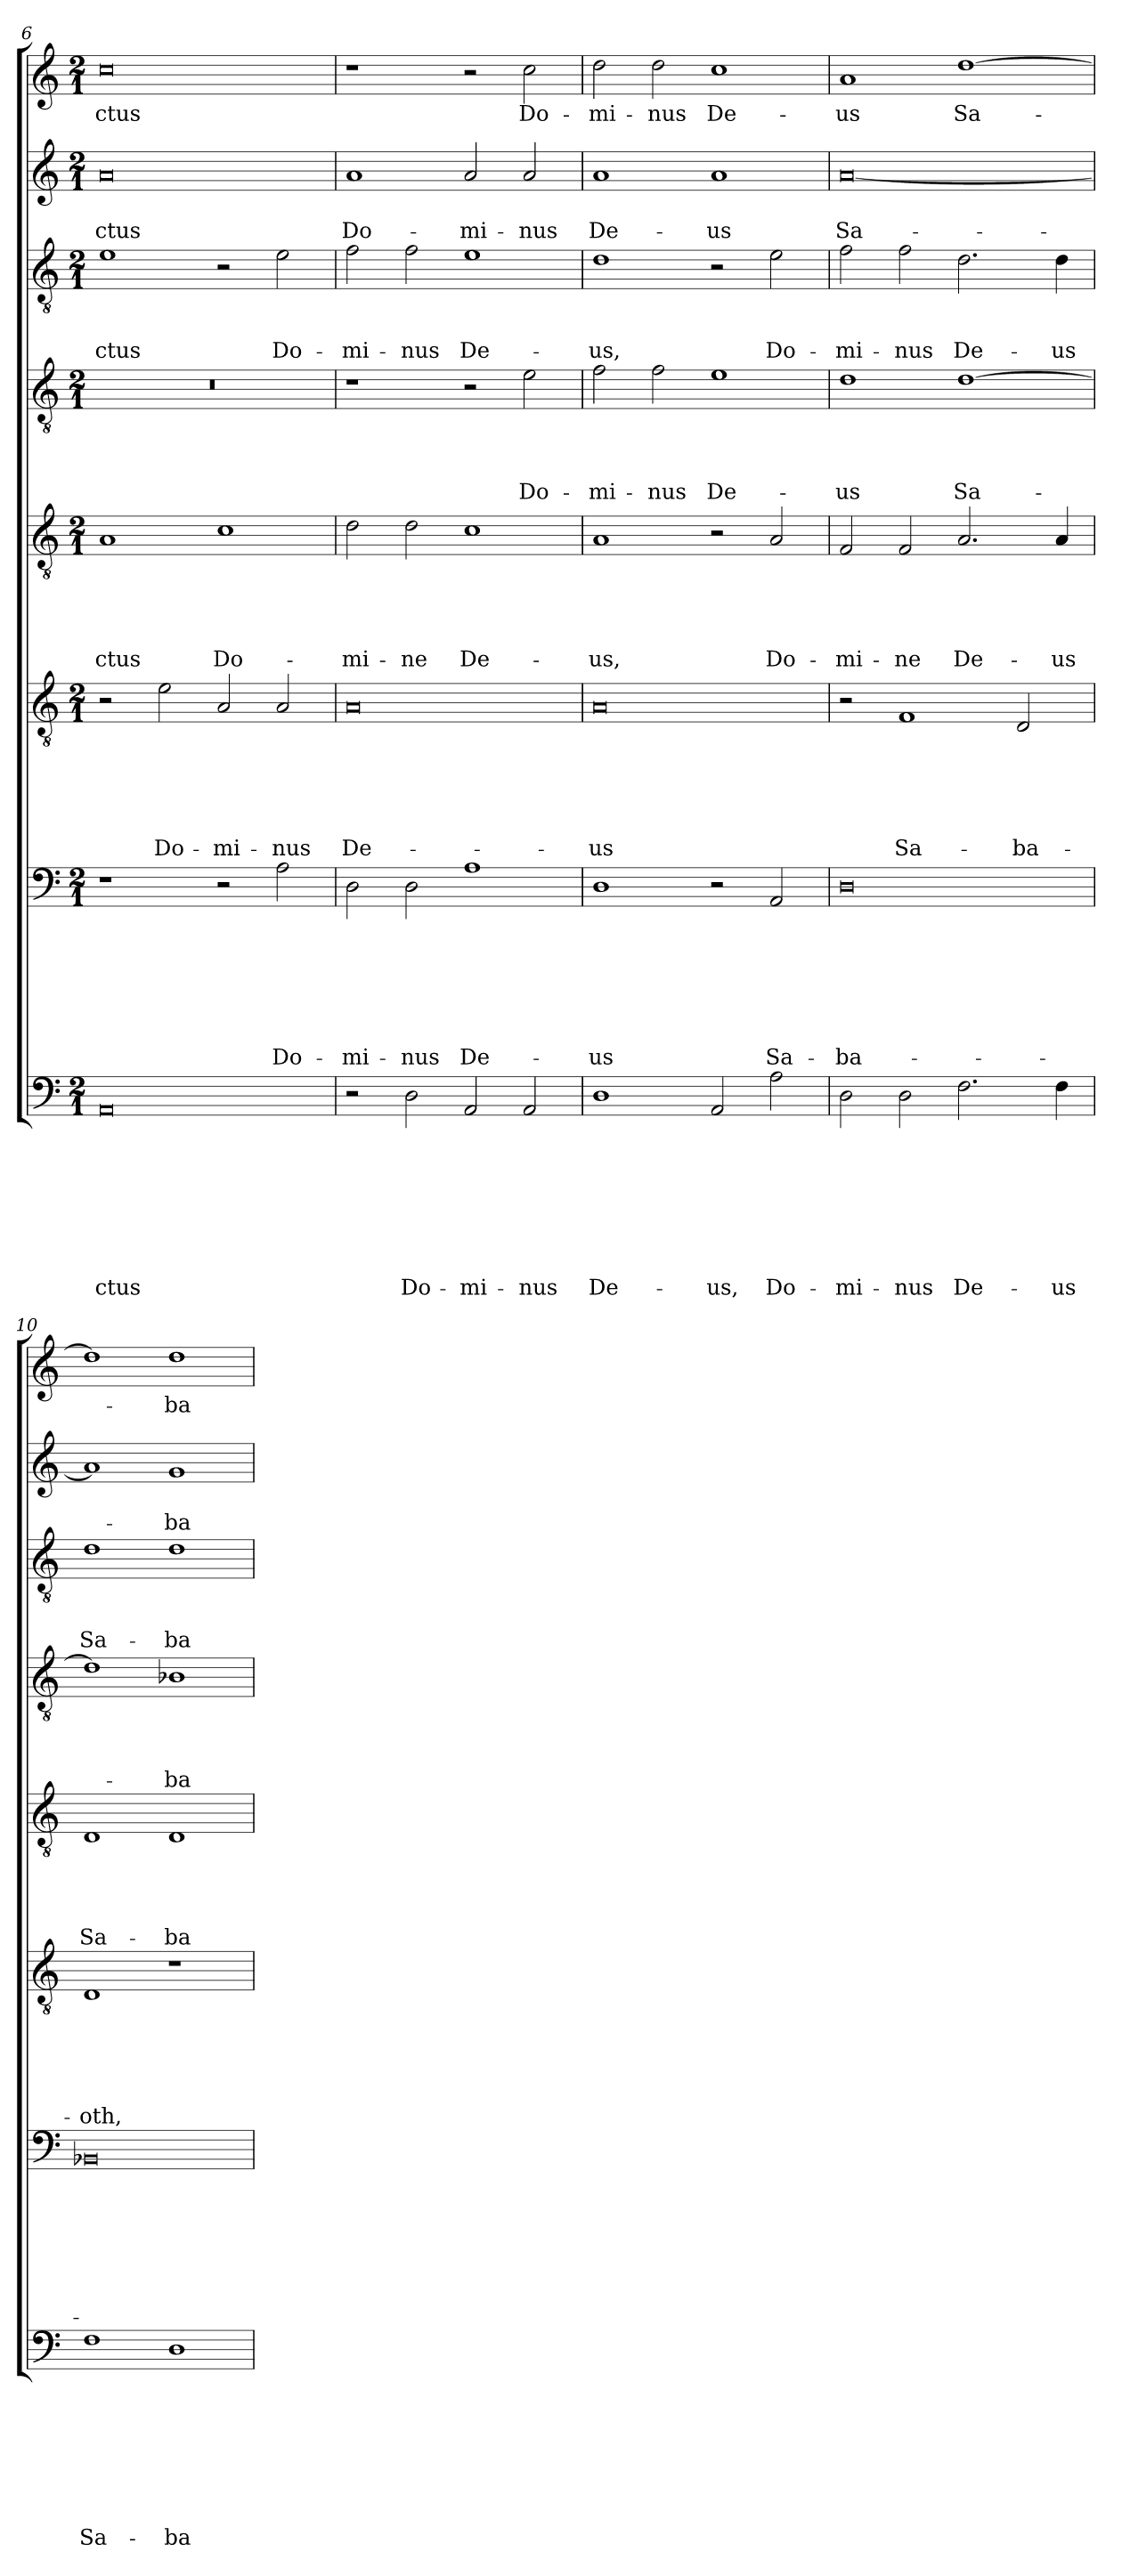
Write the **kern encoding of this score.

**kern	**text	**text	**text	**text	**text	**text	**text	**text	**kern	**text	**text	**text	**text	**text	**text	**text	**kern	**text	**text	**text	**text	**text	**text	**kern	**text	**text	**text	**text	**text	**kern	**text	**text	**text	**text	**kern	**text	**text	**text	**kern	**text	**text	**kern	**text
*part8	*part8	*part8	*part8	*part8	*part8	*part8	*part8	*part8	*part7	*part7	*part7	*part7	*part7	*part7	*part7	*part7	*part6	*part6	*part6	*part6	*part6	*part6	*part6	*part5	*part5	*part5	*part5	*part5	*part5	*part4	*part4	*part4	*part4	*part4	*part3	*part3	*part3	*part3	*part2	*part2	*part2	*part1	*part1
*staff8	*staff8	*staff8	*staff8	*staff8	*staff8	*staff8	*staff8	*staff8	*staff7	*staff7	*staff7	*staff7	*staff7	*staff7	*staff7	*staff7	*staff6	*staff6	*staff6	*staff6	*staff6	*staff6	*staff6	*staff5	*staff5	*staff5	*staff5	*staff5	*staff5	*staff4	*staff4	*staff4	*staff4	*staff4	*staff3	*staff3	*staff3	*staff3	*staff2	*staff2	*staff2	*staff1	*staff1
*clefF4	*	*	*	*	*	*	*	*	*clefF4	*	*	*	*	*	*	*	*clefGv2	*	*	*	*	*	*	*clefGv2	*	*	*	*	*	*clefGv2	*	*	*	*	*clefGv2	*	*	*	*clefG2	*	*	*clefG2	*
*k[]	*	*	*	*	*	*	*	*	*k[]	*	*	*	*	*	*	*	*k[]	*	*	*	*	*	*	*k[]	*	*	*	*	*	*k[]	*	*	*	*	*k[]	*	*	*	*k[]	*	*	*k[]	*
*C:	*	*	*	*	*	*	*	*	*C:	*	*	*	*	*	*	*	*C:	*	*	*	*	*	*	*C:	*	*	*	*	*	*C:	*	*	*	*	*C:	*	*	*	*C:	*	*	*C:	*
*M2/1	*	*	*	*	*	*	*	*	*M2/1	*	*	*	*	*	*	*	*M2/1	*	*	*	*	*	*	*M2/1	*	*	*	*	*	*M2/1	*	*	*	*	*M2/1	*	*	*	*M2/1	*	*	*M2/1	*
=6	=6	=6	=6	=6	=6	=6	=6	=6	=6	=6	=6	=6	=6	=6	=6	=6	=6	=6	=6	=6	=6	=6	=6	=6	=6	=6	=6	=6	=6	=6	=6	=6	=6	=6	=6	=6	=6	=6	=6	=6	=6	=6	=6
!	!	!	!	!	!	!	!	!LO:LY:b	!	!	!	!	!	!	!	!	!	!	!	!	!	!	!	!	!	!	!	!	!LO:LY:b	!	!	!	!	!	!	!	!	!LO:LY:b	!	!	!LO:LY:b	!	!LO:LY:b
0AA	.	.	.	.	.	.	.	-ctus	1r	.	.	.	.	.	.	.	2r	.	.	.	.	.	.	1A	.	.	.	.	-ctus	0r	.	.	.	.	1e	.	.	-ctus	0a	.	-ctus	0cc	-ctus
!	!	!	!	!	!	!	!	!	!	!	!	!	!	!	!	!	!	!	!	!	!	!	!LO:LY:b	!	!	!	!	!	!	!	!	!	!	!	!	!	!	!	!	!	!	!	!
.	.	.	.	.	.	.	.	.	.	.	.	.	.	.	.	.	2e\	.	.	.	.	.	Do-	.	.	.	.	.	.	.	.	.	.	.	.	.	.	.	.	.	.	.	.
!	!	!	!	!	!	!	!	!	!	!	!	!	!	!	!	!	!	!	!	!	!	!	!LO:LY:b	!	!	!	!	!	!LO:LY:b	!	!	!	!	!	!	!	!	!	!	!	!	!	!
.	.	.	.	.	.	.	.	.	2r	.	.	.	.	.	.	.	2A/	.	.	.	.	.	-mi-	1c	.	.	.	.	Do-	.	.	.	.	.	2r	.	.	.	.	.	.	.	.
!	!	!	!	!	!	!	!	!	!	!	!	!	!	!	!	!LO:LY:b	!	!	!	!	!	!	!LO:LY:b	!	!	!	!	!	!	!	!	!	!	!	!	!	!	!LO:LY:b	!	!	!	!	!
.	.	.	.	.	.	.	.	.	2A\	.	.	.	.	.	.	Do-	2A/	.	.	.	.	.	-nus	.	.	.	.	.	.	.	.	.	.	.	2e\	.	.	Do-	.	.	.	.	.
=7	=7	=7	=7	=7	=7	=7	=7	=7	=7	=7	=7	=7	=7	=7	=7	=7	=7	=7	=7	=7	=7	=7	=7	=7	=7	=7	=7	=7	=7	=7	=7	=7	=7	=7	=7	=7	=7	=7	=7	=7	=7	=7	=7
!	!	!	!	!	!	!	!	!	!	!	!	!	!	!	!	!LO:LY:b	!	!	!	!	!	!	!LO:LY:b	!	!	!	!	!	!LO:LY:b	!	!	!	!	!	!	!	!	!LO:LY:b	!	!	!LO:LY:b	!	!
2r	.	.	.	.	.	.	.	.	2D\	.	.	.	.	.	.	-mi-	0A	.	.	.	.	.	De-	2d\	.	.	.	.	-mi-	1r	.	.	.	.	2f\	.	.	-mi-	1a	.	Do-	1r	.
!	!	!	!	!	!	!	!	!LO:LY:b	!	!	!	!	!	!	!	!LO:LY:b	!	!	!	!	!	!	!	!	!	!	!	!	!LO:LY:b	!	!	!	!	!	!	!	!	!LO:LY:b	!	!	!	!	!
2D\	.	.	.	.	.	.	.	Do-	2D\	.	.	.	.	.	.	-nus	.	.	.	.	.	.	.	2d\	.	.	.	.	-ne	.	.	.	.	.	2f\	.	.	-nus	.	.	.	.	.
!	!	!	!	!	!	!	!	!LO:LY:b	!	!	!	!	!	!	!	!LO:LY:b	!	!	!	!	!	!	!	!	!	!	!	!	!LO:LY:b	!	!	!	!	!	!	!	!	!LO:LY:b	!	!	!LO:LY:b	!	!
2AA/	.	.	.	.	.	.	.	-mi-	1A	.	.	.	.	.	.	De-	.	.	.	.	.	.	.	1c	.	.	.	.	De-	2r	.	.	.	.	1e	.	.	De-	2a/	.	-mi-	2r	.
!	!	!	!	!	!	!	!	!LO:LY:b	!	!	!	!	!	!	!	!	!	!	!	!	!	!	!	!	!	!	!	!	!	!	!	!	!	!LO:LY:b	!	!	!	!	!	!	!LO:LY:b	!	!LO:LY:b
2AA/	.	.	.	.	.	.	.	-nus	.	.	.	.	.	.	.	.	.	.	.	.	.	.	.	.	.	.	.	.	.	2e\	.	.	.	Do-	.	.	.	.	2a/	.	-nus	2cc\	Do-
!!LO:LB:g=z
=8	=8	=8	=8	=8	=8	=8	=8	=8	=8	=8	=8	=8	=8	=8	=8	=8	=8	=8	=8	=8	=8	=8	=8	=8	=8	=8	=8	=8	=8	=8	=8	=8	=8	=8	=8	=8	=8	=8	=8	=8	=8	=8	=8
!	!	!	!	!	!	!	!	!LO:LY:b	!	!	!	!	!	!	!	!LO:LY:b	!	!	!	!	!	!	!LO:LY:b	!	!	!	!	!	!LO:LY:b	!	!	!	!	!LO:LY:b	!	!	!	!LO:LY:b	!	!	!LO:LY:b	!	!LO:LY:b
1D	.	.	.	.	.	.	.	De-	1D	.	.	.	.	.	.	-us	0A	.	.	.	.	.	-us	1A	.	.	.	.	-us,	2f\	.	.	.	-mi-	1d	.	.	-us,	1a	.	De-	2dd\	-mi-
!	!	!	!	!	!	!	!	!	!	!	!	!	!	!	!	!	!	!	!	!	!	!	!	!	!	!	!	!	!	!	!	!	!	!LO:LY:b	!	!	!	!	!	!	!	!	!LO:LY:b
.	.	.	.	.	.	.	.	.	.	.	.	.	.	.	.	.	.	.	.	.	.	.	.	.	.	.	.	.	.	2f\	.	.	.	-nus	.	.	.	.	.	.	.	2dd\	-nus
!	!	!	!	!	!	!	!	!LO:LY:b	!	!	!	!	!	!	!	!	!	!	!	!	!	!	!	!	!	!	!	!	!	!	!	!	!	!LO:LY:b	!	!	!	!	!	!	!LO:LY:b	!	!LO:LY:b
2AA/	.	.	.	.	.	.	.	-us,	2r	.	.	.	.	.	.	.	.	.	.	.	.	.	.	2r	.	.	.	.	.	1e	.	.	.	De-	2r	.	.	.	1a	.	-us	1cc	De-
!	!	!	!	!	!	!	!	!LO:LY:b	!	!	!	!	!	!	!	!LO:LY:b	!	!	!	!	!	!	!	!	!	!	!	!	!LO:LY:b	!	!	!	!	!	!	!	!	!LO:LY:b	!	!	!	!	!
2A\	.	.	.	.	.	.	.	Do-	2AA/	.	.	.	.	.	.	Sa-	.	.	.	.	.	.	.	2A/	.	.	.	.	Do-	.	.	.	.	.	2e\	.	.	Do-	.	.	.	.	.
=9	=9	=9	=9	=9	=9	=9	=9	=9	=9	=9	=9	=9	=9	=9	=9	=9	=9	=9	=9	=9	=9	=9	=9	=9	=9	=9	=9	=9	=9	=9	=9	=9	=9	=9	=9	=9	=9	=9	=9	=9	=9	=9	=9
!	!	!	!	!	!	!	!	!LO:LY:b	!	!	!	!	!	!	!	!LO:LY:b	!	!	!	!	!	!	!	!	!	!	!	!	!LO:LY:b	!	!	!	!	!LO:LY:b	!	!	!	!LO:LY:b	!	!	!LO:LY:b	!	!LO:LY:b
2D\	.	.	.	.	.	.	.	-mi-	0D	.	.	.	.	.	.	-ba-	2r	.	.	.	.	.	.	2F/	.	.	.	.	-mi-	1d	.	.	.	-us	2f\	.	.	-mi-	[0a	.	Sa-	1a	-us
!	!	!	!	!	!	!	!	!LO:LY:b	!	!	!	!	!	!	!	!	!	!	!	!	!	!	!LO:LY:b	!	!	!	!	!	!LO:LY:b	!	!	!	!	!	!	!	!	!LO:LY:b	!	!	!	!	!
2D\	.	.	.	.	.	.	.	-nus	.	.	.	.	.	.	.	.	1F	.	.	.	.	.	Sa-	2F/	.	.	.	.	-ne	.	.	.	.	.	2f\	.	.	-nus	.	.	.	.	.
!	!	!	!	!	!	!	!	!LO:LY:b	!	!	!	!	!	!	!	!	!	!	!	!	!	!	!	!	!	!	!	!	!LO:LY:b	!	!	!	!	!LO:LY:b	!	!	!	!LO:LY:b	!	!	!	!	!LO:LY:b
2.F\	.	.	.	.	.	.	.	De-	.	.	.	.	.	.	.	.	.	.	.	.	.	.	.	2.A/	.	.	.	.	De-	[1d	.	.	.	Sa-	2.d\	.	.	De-	.	.	.	[1dd	Sa-
!	!	!	!	!	!	!	!	!	!	!	!	!	!	!	!	!	!	!	!	!	!	!	!LO:LY:b	!	!	!	!	!	!	!	!	!	!	!	!	!	!	!	!	!	!	!	!
.	.	.	.	.	.	.	.	.	.	.	.	.	.	.	.	.	2D/	.	.	.	.	.	-ba-	.	.	.	.	.	.	.	.	.	.	.	.	.	.	.	.	.	.	.	.
!	!	!	!	!	!	!	!	!LO:LY:b	!	!	!	!	!	!	!	!	!	!	!	!	!	!	!	!	!	!	!	!	!LO:LY:b	!	!	!	!	!	!	!	!	!LO:LY:b	!	!	!	!	!
4F\	.	.	.	.	.	.	.	-us	.	.	.	.	.	.	.	.	.	.	.	.	.	.	.	4A/	.	.	.	.	-us	.	.	.	.	.	4d\	.	.	-us	.	.	.	.	.
=10	=10	=10	=10	=10	=10	=10	=10	=10	=10	=10	=10	=10	=10	=10	=10	=10	=10	=10	=10	=10	=10	=10	=10	=10	=10	=10	=10	=10	=10	=10	=10	=10	=10	=10	=10	=10	=10	=10	=10	=10	=10	=10	=10
!	!	!	!	!	!	!	!	!LO:LY:b	!	!	!	!	!	!	!	!	!	!	!	!	!	!	!LO:LY:b	!	!	!	!	!	!LO:LY:b	!	!	!	!	!	!	!	!	!LO:LY:b	!	!	!	!	!
1F	.	.	.	.	.	.	.	Sa-	0BB-X	.	.	.	.	.	.	.	1D	.	.	.	.	.	-oth,	1D	.	.	.	.	Sa-	1d]	.	.	.	.	1d	.	.	Sa-	1a]	.	.	1dd]	.
!	!	!	!	!	!	!	!	!LO:LY:b	!	!	!	!	!	!	!	!	!	!	!	!	!	!	!	!	!	!	!	!	!LO:LY:b	!	!	!	!	!LO:LY:b	!	!	!	!LO:LY:b	!	!	!LO:LY:b	!	!LO:LY:b
1D	.	.	.	.	.	.	.	-ba-	.	.	.	.	.	.	.	.	1r	.	.	.	.	.	.	1D	.	.	.	.	-ba-	1B-X	.	.	.	-ba-	1d	.	.	-ba-	1g	.	-ba-	1dd	-ba-
=	=	=	=	=	=	=	=	=	=	=	=	=	=	=	=	=	=	=	=	=	=	=	=	=	=	=	=	=	=	=	=	=	=	=	=	=	=	=	=	=	=	=	=
*-	*-	*-	*-	*-	*-	*-	*-	*-	*-	*-	*-	*-	*-	*-	*-	*-	*-	*-	*-	*-	*-	*-	*-	*-	*-	*-	*-	*-	*-	*-	*-	*-	*-	*-	*-	*-	*-	*-	*-	*-	*-	*-	*-
